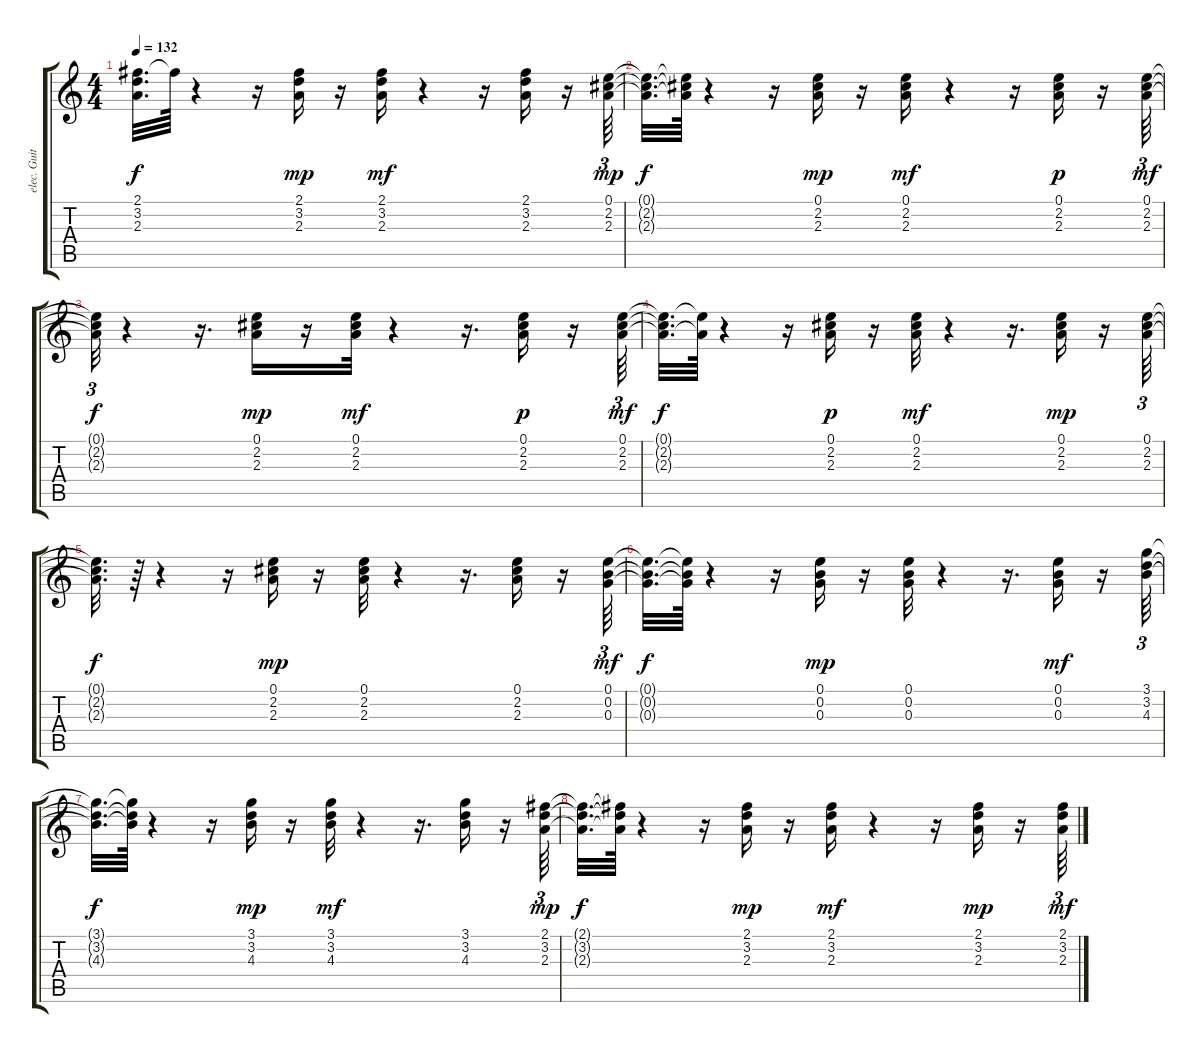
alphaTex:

\track ("elec. Guitar(clean)" "elec. Guit") {instrument electricguitarclean}
\staff {score tabs}
\tuning (E4 B3 G3 D3 A2 E2) {hide}
\ts (4 4)
\tempo 132
\clef g2
\ks c
(2.1{t} 3.2{t} 2.3{t}).32{d dy f} 2.1{t}.64 r.4 r.16 (2.1 3.2 2.3).16{dy mp} r.16 (2.1 3.2 2.3).16{dy mf} r.4 r.16 (2.1 3.2 2.3).16 r.16 (0.1 2.2 2.3).64{tu (3 2) dy mp} |
(0.1{t} 2.2{t} 2.3{t}).32{d dy f} (0.1{t} 2.2{t} 2.3{t}).64 r.4 r.16 (0.1 2.2 2.3).16{dy mp} r.16 (0.1 2.2 2.3).16{dy mf} r.4 r.16 (0.1 2.2 2.3).16{dy p} r.16 (0.1 2.2 2.3).64{tu (3 2) dy mf} |
(0.1{t} 2.2{t} 2.3{t}).32{tu (3 2) dy f} r.4 r.16{d} (0.1 2.2 2.3).16{dy mp} r.16 (0.1 2.2 2.3).32{dy mf} r.4 r.16{d} (0.1 2.2 2.3).16{dy p} r.16 (0.1 2.2 2.3).64{tu (3 2) dy mf} |
(0.1{t} 2.2{t} 2.3{t}).32{d dy f} (0.1{t} 2.3{t}).64 r.4 r.16 (0.1 2.2 2.3).16{dy p} r.16 (0.1 2.2 2.3).32{dy mf} r.4 r.16{d} (0.1 2.2 2.3).16{dy mp} r.16 (0.1 2.2 2.3).64{tu (3 2)} |
(0.1{t} 2.2{t} 2.3{t}).32{d dy f} r.64 r.4 r.16 (0.1 2.2 2.3).16{dy mp} r.16 (0.1 2.2 2.3).32 r.4 r.16{d} (0.1 2.2 2.3).16 r.16 (0.1 0.2 0.3).64{tu (3 2) dy mf} |
(0.1{t} 0.2{t} 0.3{t}).32{d dy f} (0.1{t} 0.2{t} 0.3{t}).64 r.4 r.16 (0.1 0.2 0.3).16{dy mp} r.16 (0.1 0.2 0.3).32 r.4 r.16{d} (0.1 0.2 0.3).16{dy mf} r.16 (3.1 3.2 4.3).64{tu (3 2)} |
(3.1{t} 3.2{t} 4.3{t}).32{d dy f} (3.1{t} 3.2{t} 4.3{t}).64 r.4 r.16 (3.1 3.2 4.3).16{dy mp} r.16 (3.1 3.2 4.3).32{dy mf} r.4 r.16{d} (3.1 3.2 4.3).16 r.16 (2.1 3.2 2.3).64{tu (3 2) dy mp} |
(2.1{t} 3.2{t} 2.3{t}).32{d dy f} (2.1{t} 3.2{t} 2.3{t}).64 r.4 r.16 (2.1 3.2 2.3).16{dy mp} r.16 (2.1 3.2 2.3).16{dy mf} r.4 r.16 (2.1 3.2 2.3).16{dy mp} r.16 (2.1 3.2 2.3).64{tu (3 2) dy mf}
